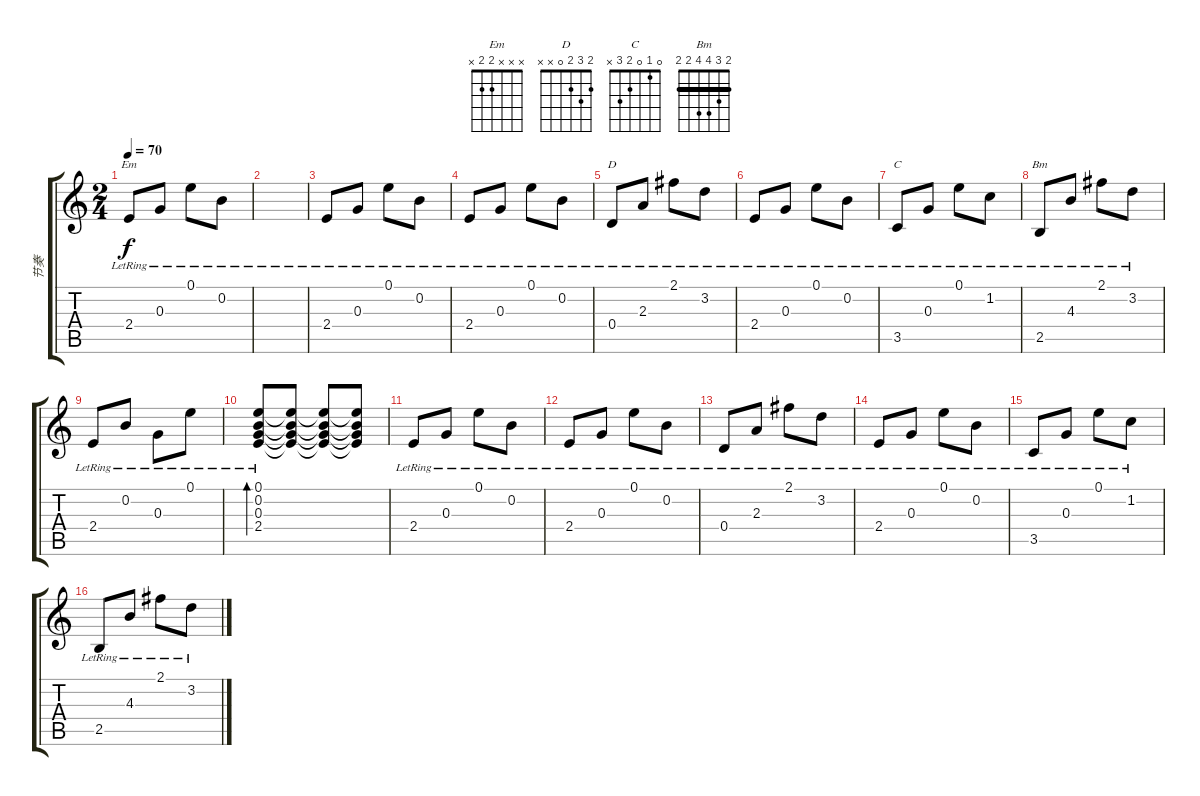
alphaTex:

\track ("节奏" "节奏") {instrument acousticguitarsteel}
\staff {score tabs}
\tuning (E4 B3 G3 D3 A2 E2) {hide}
\chord ("Em" x x x 2 2 x)
\chord ("D" 2 3 2 0 x x)
\chord ("C" 0 1 0 2 3 x)
\chord ("Bm" 2 3 4 4 2 2) {barre 2}
\ts (2 4)
\tempo 70
\clef g2
\ks c
2.4{lr}.8{ch "Em" dy f} 0.3{lr}.8 0.1{lr}.8 0.2{lr}.8 |
|
2.4{lr}.8 0.3{lr}.8 0.1{lr}.8 0.2{lr}.8 |
2.4{lr}.8 0.3{lr}.8 0.1{lr}.8 0.2{lr}.8 |
0.4{lr}.8{ch "D"} 2.3{lr}.8 2.1{lr}.8 3.2{lr}.8 |
2.4{lr}.8 0.3{lr}.8 0.1{lr}.8 0.2{lr}.8 |
3.5{lr}.8{ch "C"} 0.3{lr}.8 0.1{lr}.8 1.2{lr}.8 |
2.5{lr}.8{ch "Bm"} 4.3{lr}.8 2.1{lr}.8 3.2{lr}.8 |
2.4{lr}.8 0.2{lr}.8 0.3{lr}.8 0.1{lr}.8 |
(0.1{lr} 0.2{lr} 0.3{lr} 2.4{lr}).8{bd 480} (0.1{t} 0.2{t} 0.3{t} 2.4{t}).8 (0.1{t} 0.2{t} 0.3{t} 2.4{t}).8 (0.1{t} 0.2{t} 0.3{t} 2.4{t}).8 |
2.4{lr}.8 0.3{lr}.8 0.1{lr}.8 0.2{lr}.8 |
2.4{lr}.8 0.3{lr}.8 0.1{lr}.8 0.2{lr}.8 |
0.4{lr}.8 2.3{lr}.8 2.1{lr}.8 3.2{lr}.8 |
2.4{lr}.8 0.3{lr}.8 0.1{lr}.8 0.2{lr}.8 |
3.5{lr}.8 0.3{lr}.8 0.1{lr}.8 1.2{lr}.8 |
2.5{lr}.8 4.3{lr}.8 2.1{lr}.8 3.2{lr}.8
